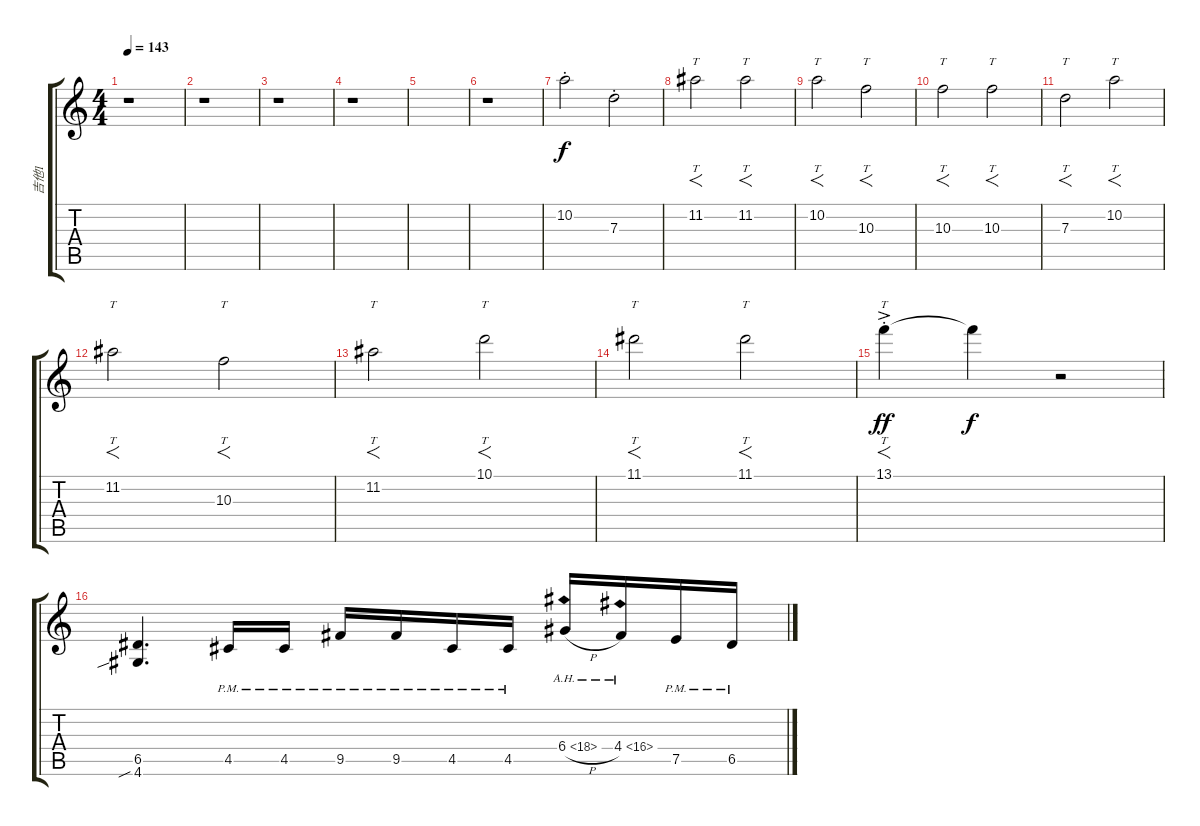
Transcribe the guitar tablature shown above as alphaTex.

\track ("吉他1" "吉他1") {instrument overdrivenguitar}
\staff {score tabs}
\tuning (E4 B3 G3 D3 A2 E2) {hide}
\ts (4 4)
\tempo 143
\clef g2
\ks c
r.1{dy f} |
r.1 |
r.1 |
r.1 |
|
r.1 |
10.2{st}.2 7.3{st}.2 |
11.2.2{f tt} 11.2.2{f tt} |
10.2.2{f tt} 10.3.2{f tt} |
10.3.2{f tt} 10.3.2{f tt} |
7.3.2{f tt} 10.2.2{f tt} |
11.2.2{f tt} 10.3.2{f tt} |
11.2.2{f tt} 10.1.2{f tt} |
11.1.2{f tt} 11.1.2{f tt} |
13.1{ac st}.4{f tt dy ff} 13.1{t}.4{dy f} r.2 |
(6.5 4.6{sib}).4{d} 4.5{pm}.16 4.5{pm}.16 9.5{pm}.16 9.5{pm}.16 4.5{pm}.16 4.5{pm}.16 6.4{ah 12 h}.16 4.4{ah 12}.16 7.5{pm}.16 6.5{pm}.16
